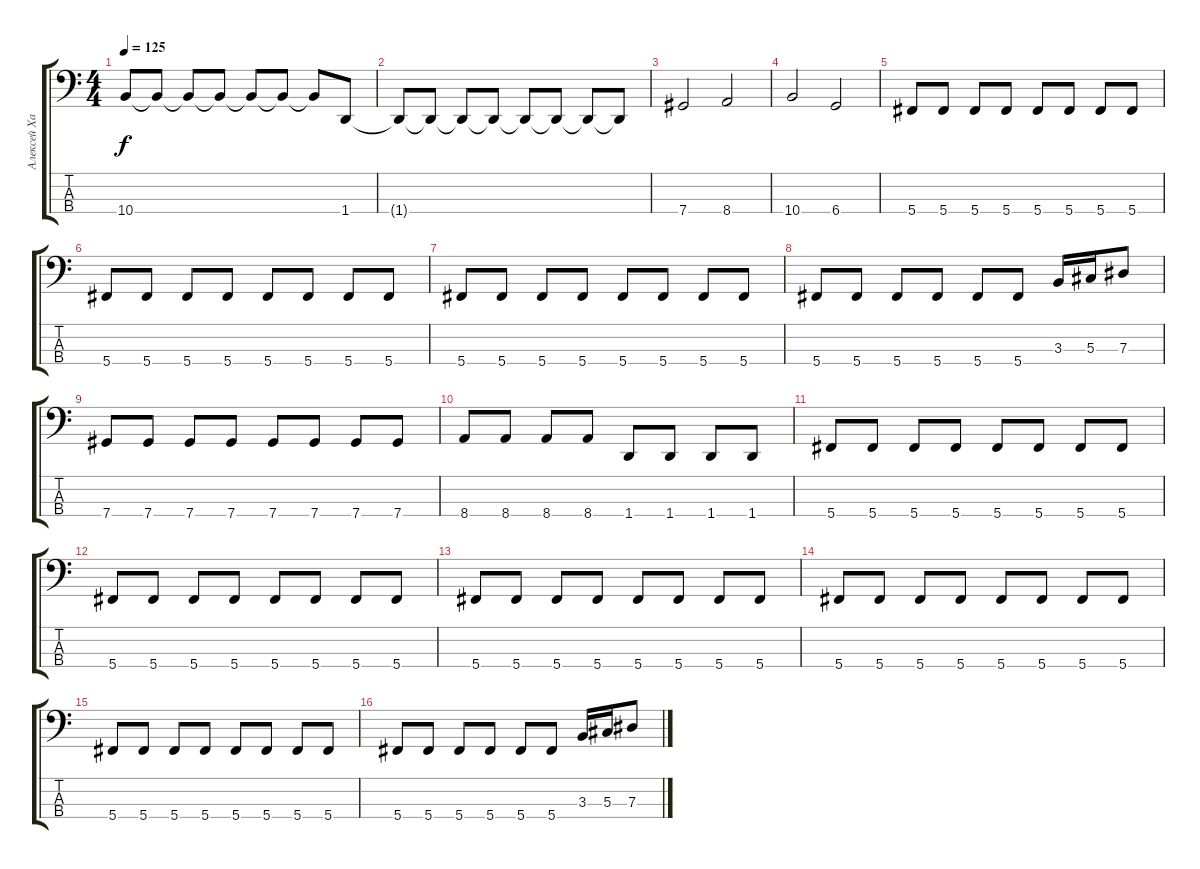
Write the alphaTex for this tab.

\track ("Алексей Харьков" "Алексей Ха") {instrument electricbassfinger}
\staff {score tabs}
\tuning (Gb2 Db2 Ab1 Db1) {hide}
\ts (4 4)
\tempo 125
\clef f4
\ks c
10.4{t}.8{dy f} 10.4{t}.8 10.4{t}.8 10.4{t}.8 10.4{t}.8 10.4{t}.8 10.4{t}.8 1.4.8 |
1.4{t}.8 1.4{t}.8 1.4{t}.8 1.4{t}.8 1.4{t}.8 1.4{t}.8 1.4{t}.8 1.4{t}.8 |
7.4.2 8.4.2 |
10.4.2 6.4.2 |
5.4.8 5.4.8 5.4.8 5.4.8 5.4.8 5.4.8 5.4.8 5.4.8 |
5.4.8 5.4.8 5.4.8 5.4.8 5.4.8 5.4.8 5.4.8 5.4.8 |
5.4.8 5.4.8 5.4.8 5.4.8 5.4.8 5.4.8 5.4.8 5.4.8 |
5.4.8 5.4.8 5.4.8 5.4.8 5.4.8 5.4.8 3.3.16 5.3.16 7.3.8 |
7.4.8 7.4.8 7.4.8 7.4.8 7.4.8 7.4.8 7.4.8 7.4.8 |
8.4.8 8.4.8 8.4.8 8.4.8 1.4.8 1.4.8 1.4.8 1.4.8 |
5.4.8 5.4.8 5.4.8 5.4.8 5.4.8 5.4.8 5.4.8 5.4.8 |
5.4.8 5.4.8 5.4.8 5.4.8 5.4.8 5.4.8 5.4.8 5.4.8 |
5.4.8 5.4.8 5.4.8 5.4.8 5.4.8 5.4.8 5.4.8 5.4.8 |
5.4.8 5.4.8 5.4.8 5.4.8 5.4.8 5.4.8 5.4.8 5.4.8 |
5.4.8 5.4.8 5.4.8 5.4.8 5.4.8 5.4.8 5.4.8 5.4.8 |
5.4.8 5.4.8 5.4.8 5.4.8 5.4.8 5.4.8 3.3.16 5.3.16 7.3.8
